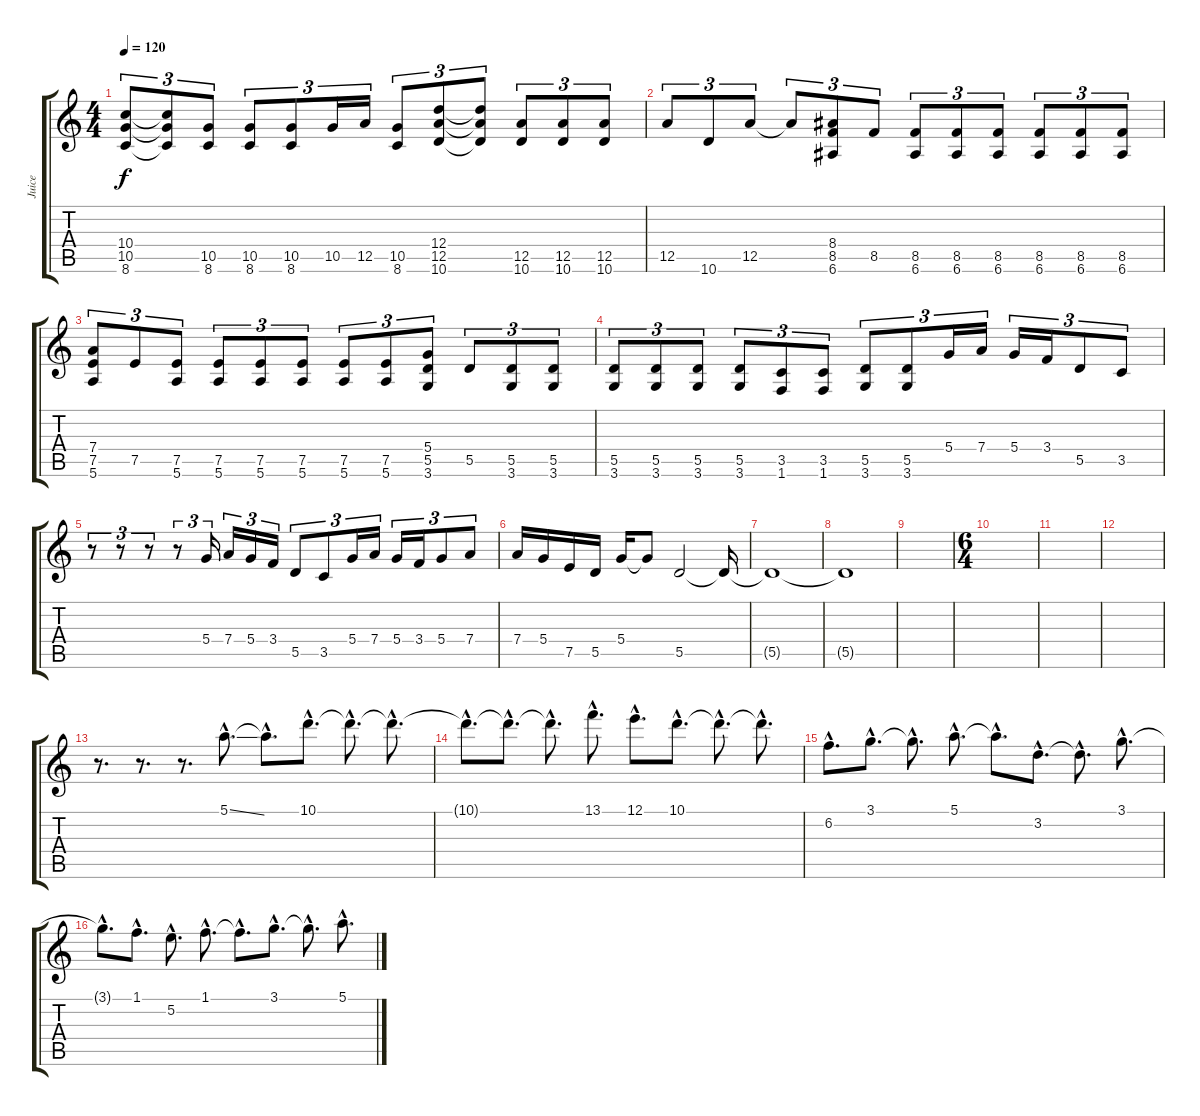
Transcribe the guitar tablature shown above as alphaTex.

\track ("Juice" "Juice") {instrument distortionguitar}
\staff {score tabs}
\tuning (E4 B3 G3 D3 A2 E2) {hide}
\ts (4 4)
\tempo 120
\clef g2
\ks c
(10.4 10.5 8.6).8{tu (3 2) dy f volume 14 balance 8 instrument distortionguitar} (10.4{t} 10.5{t} 8.6{t}).8{tu (3 2)} (10.5 8.6).8{tu (3 2)} (10.5 8.6).8{tu (3 2)} (10.5 8.6).8{tu (3 2)} 10.5.16{tu (3 2)} 12.5.16{tu (3 2)} (10.5 8.6).8{tu (3 2)} (12.4 12.5 10.6).8{tu (3 2)} (12.4{t} 12.5{t} 10.6{t}).8{tu (3 2)} (12.5 10.6).8{tu (3 2)} (12.5 10.6).8{tu (3 2)} (12.5 10.6).8{tu (3 2)} |
12.5.8{tu (3 2)} 10.6.8{tu (3 2)} 12.5.8{tu (3 2)} 12.5{t}.8{tu (3 2)} (8.4 8.5 6.6).8{tu (3 2)} 8.5.8{tu (3 2)} (8.5 6.6).8{tu (3 2)} (8.5 6.6).8{tu (3 2)} (8.5 6.6).8{tu (3 2)} (8.5 6.6).8{tu (3 2)} (8.5 6.6).8{tu (3 2)} (8.5 6.6).8{tu (3 2)} |
(7.4 7.5 5.6).8{tu (3 2)} 7.5.8{tu (3 2)} (7.5 5.6).8{tu (3 2)} (7.5 5.6).8{tu (3 2)} (7.5 5.6).8{tu (3 2)} (7.5 5.6).8{tu (3 2)} (7.5 5.6).8{tu (3 2)} (7.5 5.6).8{tu (3 2)} (5.4 5.5 3.6).8{tu (3 2)} 5.5.8{tu (3 2)} (5.5 3.6).8{tu (3 2)} (5.5 3.6).8{tu (3 2)} |
(5.5 3.6).8{tu (3 2)} (5.5 3.6).8{tu (3 2)} (5.5 3.6).8{tu (3 2)} (5.5 3.6).8{tu (3 2)} (3.5 1.6).8{tu (3 2)} (3.5 1.6).8{tu (3 2)} (5.5 3.6).8{tu (3 2)} (5.5 3.6).8{tu (3 2)} 5.4.16{tu (3 2)} 7.4.16{tu (3 2)} 5.4.16{tu (3 2)} 3.4.16{tu (3 2)} 5.5.8{tu (3 2)} 3.5.8{tu (3 2)} |
r.8{tu (3 2)} r.8{tu (3 2)} r.8{tu (3 2)} r.8{tu (3 2)} 5.4.16{tu (3 2)} 7.4.16{tu (3 2)} 5.4.16{tu (3 2)} 3.4.16{tu (3 2)} 5.5.8{tu (3 2)} 3.5.8{tu (3 2)} 5.4.16{tu (3 2)} 7.4.16{tu (3 2)} 5.4.16{tu (3 2)} 3.4.16{tu (3 2)} 5.4.8{tu (3 2)} 7.4.8{tu (3 2)} |
7.4.16 5.4.16 7.5.16 5.5.16 5.4.16 5.4{t}.8 5.5.2{volume 0} 5.5{t}.16 |
5.5{t}.1 |
5.5{t}.1 |
|
\ts (6 4)
|
|
|
r.8{d volume 14 instrument lead1square} r.8{d} r.8{d} 5.1{ss hac}.8{d} 5.1{hac t}.8{d} 10.1{hac}.8{d} 10.1{hac t}.8{d} 10.1{hac t}.8{d} |
10.1{hac t}.8{d} 10.1{hac t}.8{d} 10.1{hac t}.8{d} 13.1{hac}.8{d} 12.1{hac}.8{d} 10.1{hac}.8{d} 10.1{hac t}.8{d} 10.1{hac t}.8{d} |
6.2{hac}.8{d} 3.1{hac}.8{d} 3.1{hac t}.8{d} 5.1{hac}.8{d} 5.1{hac t}.8{d} 3.2{hac}.8{d} 3.2{hac t}.8{d} 3.1{hac}.8{d} |
3.1{hac t}.8{d} 1.1{hac}.8{d} 5.2{hac}.8{d} 1.1{hac}.8{d} 1.1{hac t}.8{d} 3.1{hac}.8{d} 3.1{hac t}.8{d} 5.1{hac}.8{d}
